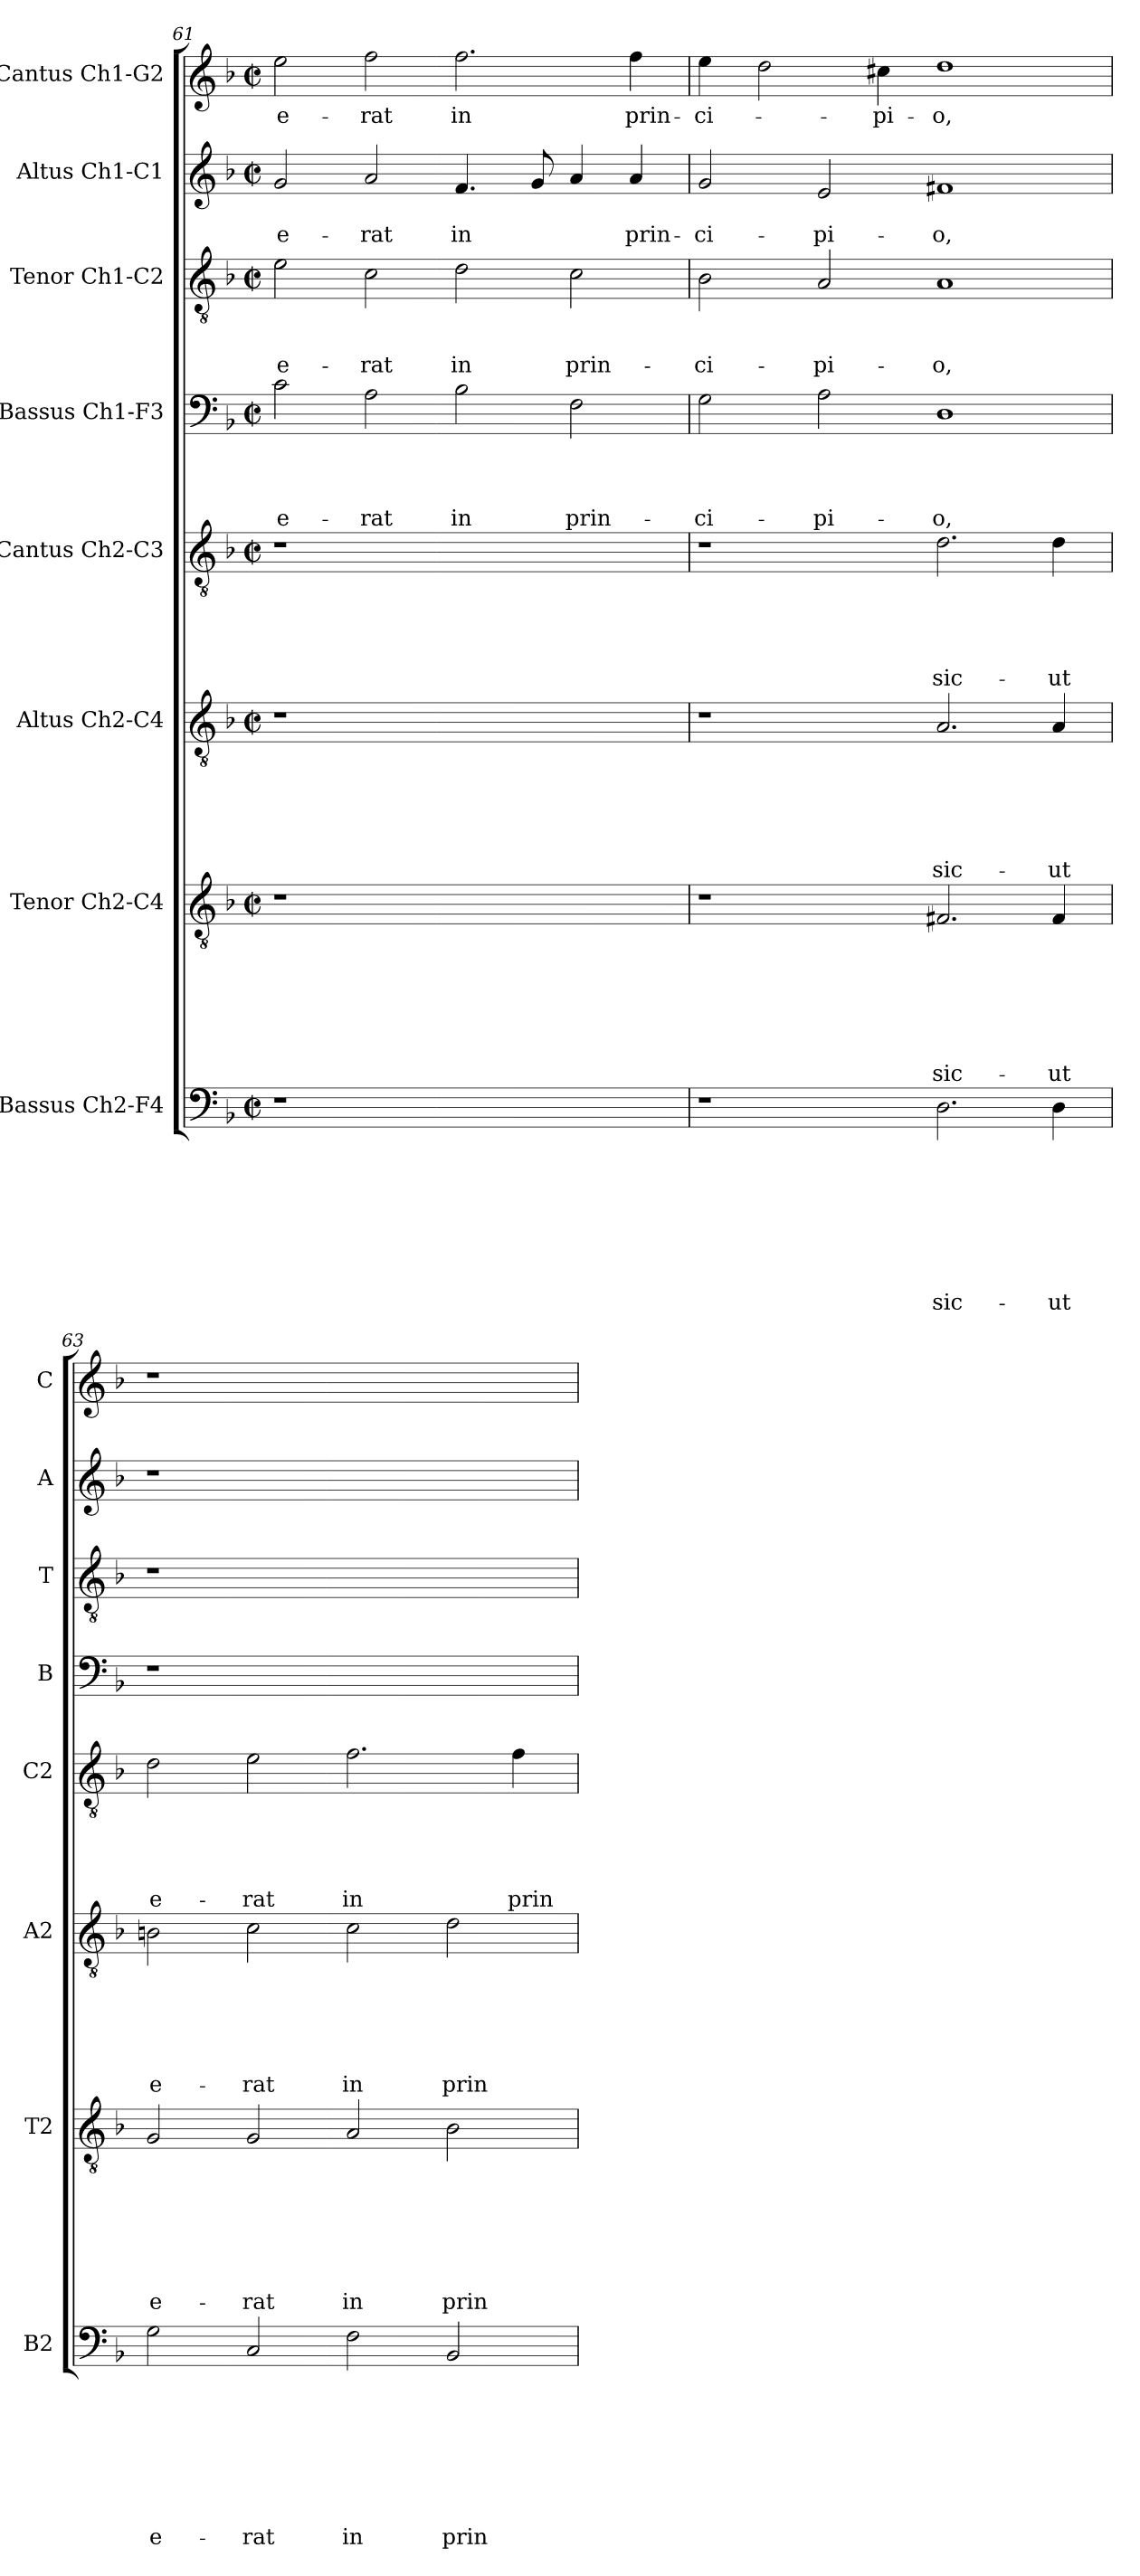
**kern	**text	**text	**text	**text	**text	**text	**text	**text	**kern	**text	**text	**text	**text	**text	**text	**text	**kern	**text	**text	**text	**text	**text	**text	**kern	**text	**text	**text	**text	**text	**kern	**text	**text	**text	**text	**kern	**text	**text	**text	**kern	**text	**text	**kern	**text
*part8	*part8	*part8	*part8	*part8	*part8	*part8	*part8	*part8	*part7	*part7	*part7	*part7	*part7	*part7	*part7	*part7	*part6	*part6	*part6	*part6	*part6	*part6	*part6	*part5	*part5	*part5	*part5	*part5	*part5	*part4	*part4	*part4	*part4	*part4	*part3	*part3	*part3	*part3	*part2	*part2	*part2	*part1	*part1
*staff8	*staff8	*staff8	*staff8	*staff8	*staff8	*staff8	*staff8	*staff8	*staff7	*staff7	*staff7	*staff7	*staff7	*staff7	*staff7	*staff7	*staff6	*staff6	*staff6	*staff6	*staff6	*staff6	*staff6	*staff5	*staff5	*staff5	*staff5	*staff5	*staff5	*staff4	*staff4	*staff4	*staff4	*staff4	*staff3	*staff3	*staff3	*staff3	*staff2	*staff2	*staff2	*staff1	*staff1
*I"Bassus Ch2-F4	*	*	*	*	*	*	*	*	*I"Tenor Ch2-C4	*	*	*	*	*	*	*	*I"Altus Ch2-C4	*	*	*	*	*	*	*I"Cantus Ch2-C3	*	*	*	*	*	*I"Bassus Ch1-F3	*	*	*	*	*I"Tenor Ch1-C2	*	*	*	*I"Altus Ch1-C1	*	*	*I"Cantus Ch1-G2	*
*I'B2	*	*	*	*	*	*	*	*	*I'T2	*	*	*	*	*	*	*	*I'A2	*	*	*	*	*	*	*I'C2	*	*	*	*	*	*I'B	*	*	*	*	*I'T	*	*	*	*I'A	*	*	*I'C	*
*clefF4	*	*	*	*	*	*	*	*	*clefGv2	*	*	*	*	*	*	*	*clefGv2	*	*	*	*	*	*	*clefGv2	*	*	*	*	*	*clefF4	*	*	*	*	*clefGv2	*	*	*	*clefG2	*	*	*clefG2	*
*k[b-]	*	*	*	*	*	*	*	*	*k[b-]	*	*	*	*	*	*	*	*k[b-]	*	*	*	*	*	*	*k[b-]	*	*	*	*	*	*k[b-]	*	*	*	*	*k[b-]	*	*	*	*k[b-]	*	*	*k[b-]	*
*F:	*	*	*	*	*	*	*	*	*F:	*	*	*	*	*	*	*	*F:	*	*	*	*	*	*	*F:	*	*	*	*	*	*F:	*	*	*	*	*F:	*	*	*	*F:	*	*	*F:	*
*M2/2	*	*	*	*	*	*	*	*	*M2/2	*	*	*	*	*	*	*	*M2/2	*	*	*	*	*	*	*M2/2	*	*	*	*	*	*M2/2	*	*	*	*	*M2/2	*	*	*	*M2/2	*	*	*M2/2	*
*met(c|)	*	*	*	*	*	*	*	*	*met(c|)	*	*	*	*	*	*	*	*met(c|)	*	*	*	*	*	*	*met(c|)	*	*	*	*	*	*met(c|)	*	*	*	*	*met(c|)	*	*	*	*met(c|)	*	*	*met(c|)	*
=61	=61	=61	=61	=61	=61	=61	=61	=61	=61	=61	=61	=61	=61	=61	=61	=61	=61	=61	=61	=61	=61	=61	=61	=61	=61	=61	=61	=61	=61	=61	=61	=61	=61	=61	=61	=61	=61	=61	=61	=61	=61	=61	=61
!	!	!	!	!	!	!	!	!	!	!	!	!	!	!	!	!	!	!	!	!	!	!	!	!	!	!	!	!	!	!	!	!	!	!LO:LY:b	!	!	!	!LO:LY:b	!	!	!LO:LY:b	!	!LO:LY:b
1r	.	.	.	.	.	.	.	.	1r	.	.	.	.	.	.	.	1r	.	.	.	.	.	.	1r	.	.	.	.	.	2c\	.	.	.	e-	2e\	.	.	e-	2g/	.	e-	2ee\	e-
!	!	!	!	!	!	!	!	!	!	!	!	!	!	!	!	!	!	!	!	!	!	!	!	!	!	!	!	!	!	!	!	!	!	!LO:LY:b	!	!	!	!LO:LY:b	!	!	!LO:LY:b	!	!LO:LY:b
.	.	.	.	.	.	.	.	.	.	.	.	.	.	.	.	.	.	.	.	.	.	.	.	.	.	.	.	.	.	2A\	.	.	.	-rat	2c\	.	.	-rat	2a/	.	-rat	2ff\	-rat
!	!	!	!	!	!	!	!	!	!	!	!	!	!	!	!	!	!	!	!	!	!	!	!	!	!	!	!	!	!	!	!	!	!	!LO:LY:b	!	!	!	!LO:LY:b	!	!	!LO:LY:b	!	!LO:LY:b
1ryy	.	.	.	.	.	.	.	.	1ryy	.	.	.	.	.	.	.	1ryy	.	.	.	.	.	.	1ryy	.	.	.	.	.	2B-\	.	.	.	in	2d\	.	.	in	4.f/	.	in	2.ff\	in
.	.	.	.	.	.	.	.	.	.	.	.	.	.	.	.	.	.	.	.	.	.	.	.	.	.	.	.	.	.	.	.	.	.	.	.	.	.	.	8g/	.	.	.	.
!	!	!	!	!	!	!	!	!	!	!	!	!	!	!	!	!	!	!	!	!	!	!	!	!	!	!	!	!	!	!	!	!	!	!LO:LY:b	!	!	!	!LO:LY:b	!	!	!	!	!
.	.	.	.	.	.	.	.	.	.	.	.	.	.	.	.	.	.	.	.	.	.	.	.	.	.	.	.	.	.	2F\	.	.	.	prin-	2c\	.	.	prin-	4a/	.	.	.	.
!	!	!	!	!	!	!	!	!	!	!	!	!	!	!	!	!	!	!	!	!	!	!	!	!	!	!	!	!	!	!	!	!	!	!	!	!	!	!	!	!	!LO:LY:b	!	!LO:LY:b
.	.	.	.	.	.	.	.	.	.	.	.	.	.	.	.	.	.	.	.	.	.	.	.	.	.	.	.	.	.	.	.	.	.	.	.	.	.	.	4a/	.	prin-	4ff\	prin-
!!LO:LB:g=z
=62	=62	=62	=62	=62	=62	=62	=62	=62	=62	=62	=62	=62	=62	=62	=62	=62	=62	=62	=62	=62	=62	=62	=62	=62	=62	=62	=62	=62	=62	=62	=62	=62	=62	=62	=62	=62	=62	=62	=62	=62	=62	=62	=62
!	!	!	!	!	!	!	!	!	!	!	!	!	!	!	!	!	!	!	!	!	!	!	!	!	!	!	!	!	!	!	!	!	!	!LO:LY:b	!	!	!	!LO:LY:b	!	!	!LO:LY:b	!	!LO:LY:b
1r	.	.	.	.	.	.	.	.	1r	.	.	.	.	.	.	.	1r	.	.	.	.	.	.	1r	.	.	.	.	.	2G\	.	.	.	-ci-	2B-\	.	.	-ci-	2g/	.	-ci-	4ee\	-ci-
.	.	.	.	.	.	.	.	.	.	.	.	.	.	.	.	.	.	.	.	.	.	.	.	.	.	.	.	.	.	.	.	.	.	.	.	.	.	.	.	.	.	2dd\	.
!	!	!	!	!	!	!	!	!	!	!	!	!	!	!	!	!	!	!	!	!	!	!	!	!	!	!	!	!	!	!	!	!	!	!LO:LY:b	!	!	!	!LO:LY:b	!	!	!LO:LY:b	!	!
.	.	.	.	.	.	.	.	.	.	.	.	.	.	.	.	.	.	.	.	.	.	.	.	.	.	.	.	.	.	2A\	.	.	.	-pi-	2A/	.	.	-pi-	2e/	.	-pi-	.	.
!	!	!	!	!	!	!	!	!	!	!	!	!	!	!	!	!	!	!	!	!	!	!	!	!	!	!	!	!	!	!	!	!	!	!	!	!	!	!	!	!	!	!	!LO:LY:b
.	.	.	.	.	.	.	.	.	.	.	.	.	.	.	.	.	.	.	.	.	.	.	.	.	.	.	.	.	.	.	.	.	.	.	.	.	.	.	.	.	.	4cc#X\	-pi-
!	!	!	!	!	!	!	!	!LO:LY:b	!	!	!	!	!	!	!	!LO:LY:b	!	!	!	!	!	!	!LO:LY:b	!	!	!	!	!	!LO:LY:b	!	!	!	!	!LO:LY:b	!	!	!	!LO:LY:b	!	!	!LO:LY:b	!	!LO:LY:b
2.D\	.	.	.	.	.	.	.	sic-	2.F#X/	.	.	.	.	.	.	sic-	2.A/	.	.	.	.	.	sic-	2.d\	.	.	.	.	sic-	1D	.	.	.	-o,	1A	.	.	-o,	1f#X	.	-o,	1dd	-o,
!	!	!	!	!	!	!	!	!LO:LY:b	!	!	!	!	!	!	!	!LO:LY:b	!	!	!	!	!	!	!LO:LY:b	!	!	!	!	!	!LO:LY:b	!	!	!	!	!	!	!	!	!	!	!	!	!	!
4D\	.	.	.	.	.	.	.	-ut	4F#/	.	.	.	.	.	.	-ut	4A/	.	.	.	.	.	-ut	4d\	.	.	.	.	-ut	.	.	.	.	.	.	.	.	.	.	.	.	.	.
=63	=63	=63	=63	=63	=63	=63	=63	=63	=63	=63	=63	=63	=63	=63	=63	=63	=63	=63	=63	=63	=63	=63	=63	=63	=63	=63	=63	=63	=63	=63	=63	=63	=63	=63	=63	=63	=63	=63	=63	=63	=63	=63	=63
!	!	!	!	!	!	!	!	!LO:LY:b	!	!	!	!	!	!	!	!LO:LY:b	!	!	!	!	!	!	!LO:LY:b	!	!	!	!	!	!LO:LY:b	!	!	!	!	!	!	!	!	!	!	!	!	!	!
2G\	.	.	.	.	.	.	.	e-	2G/	.	.	.	.	.	.	e-	2Bn\	.	.	.	.	.	e-	2d\	.	.	.	.	e-	1r	.	.	.	.	1r	.	.	.	1r	.	.	1r	.
!	!	!	!	!	!	!	!	!LO:LY:b	!	!	!	!	!	!	!	!LO:LY:b	!	!	!	!	!	!	!LO:LY:b	!	!	!	!	!	!LO:LY:b	!	!	!	!	!	!	!	!	!	!	!	!	!	!
2C/	.	.	.	.	.	.	.	-rat	2G/	.	.	.	.	.	.	-rat	2c\	.	.	.	.	.	-rat	2e\	.	.	.	.	-rat	.	.	.	.	.	.	.	.	.	.	.	.	.	.
!	!	!	!	!	!	!	!	!LO:LY:b	!	!	!	!	!	!	!	!LO:LY:b	!	!	!	!	!	!	!LO:LY:b	!	!	!	!	!	!LO:LY:b	!	!	!	!	!	!	!	!	!	!	!	!	!	!
2F\	.	.	.	.	.	.	.	in	2A/	.	.	.	.	.	.	in	2c\	.	.	.	.	.	in	2.f\	.	.	.	.	in	1ryy	.	.	.	.	1ryy	.	.	.	1ryy	.	.	1ryy	.
!	!	!	!	!	!	!	!	!LO:LY:b	!	!	!	!	!	!	!	!LO:LY:b	!	!	!	!	!	!	!LO:LY:b	!	!	!	!	!	!	!	!	!	!	!	!	!	!	!	!	!	!	!	!
2BB-/	.	.	.	.	.	.	.	prin-	2B-\	.	.	.	.	.	.	prin-	2d\	.	.	.	.	.	prin-	.	.	.	.	.	.	.	.	.	.	.	.	.	.	.	.	.	.	.	.
!	!	!	!	!	!	!	!	!	!	!	!	!	!	!	!	!	!	!	!	!	!	!	!	!	!	!	!	!	!LO:LY:b	!	!	!	!	!	!	!	!	!	!	!	!	!	!
.	.	.	.	.	.	.	.	.	.	.	.	.	.	.	.	.	.	.	.	.	.	.	.	4f\	.	.	.	.	prin-	.	.	.	.	.	.	.	.	.	.	.	.	.	.
=	=	=	=	=	=	=	=	=	=	=	=	=	=	=	=	=	=	=	=	=	=	=	=	=	=	=	=	=	=	=	=	=	=	=	=	=	=	=	=	=	=	=	=
*-	*-	*-	*-	*-	*-	*-	*-	*-	*-	*-	*-	*-	*-	*-	*-	*-	*-	*-	*-	*-	*-	*-	*-	*-	*-	*-	*-	*-	*-	*-	*-	*-	*-	*-	*-	*-	*-	*-	*-	*-	*-	*-	*-
